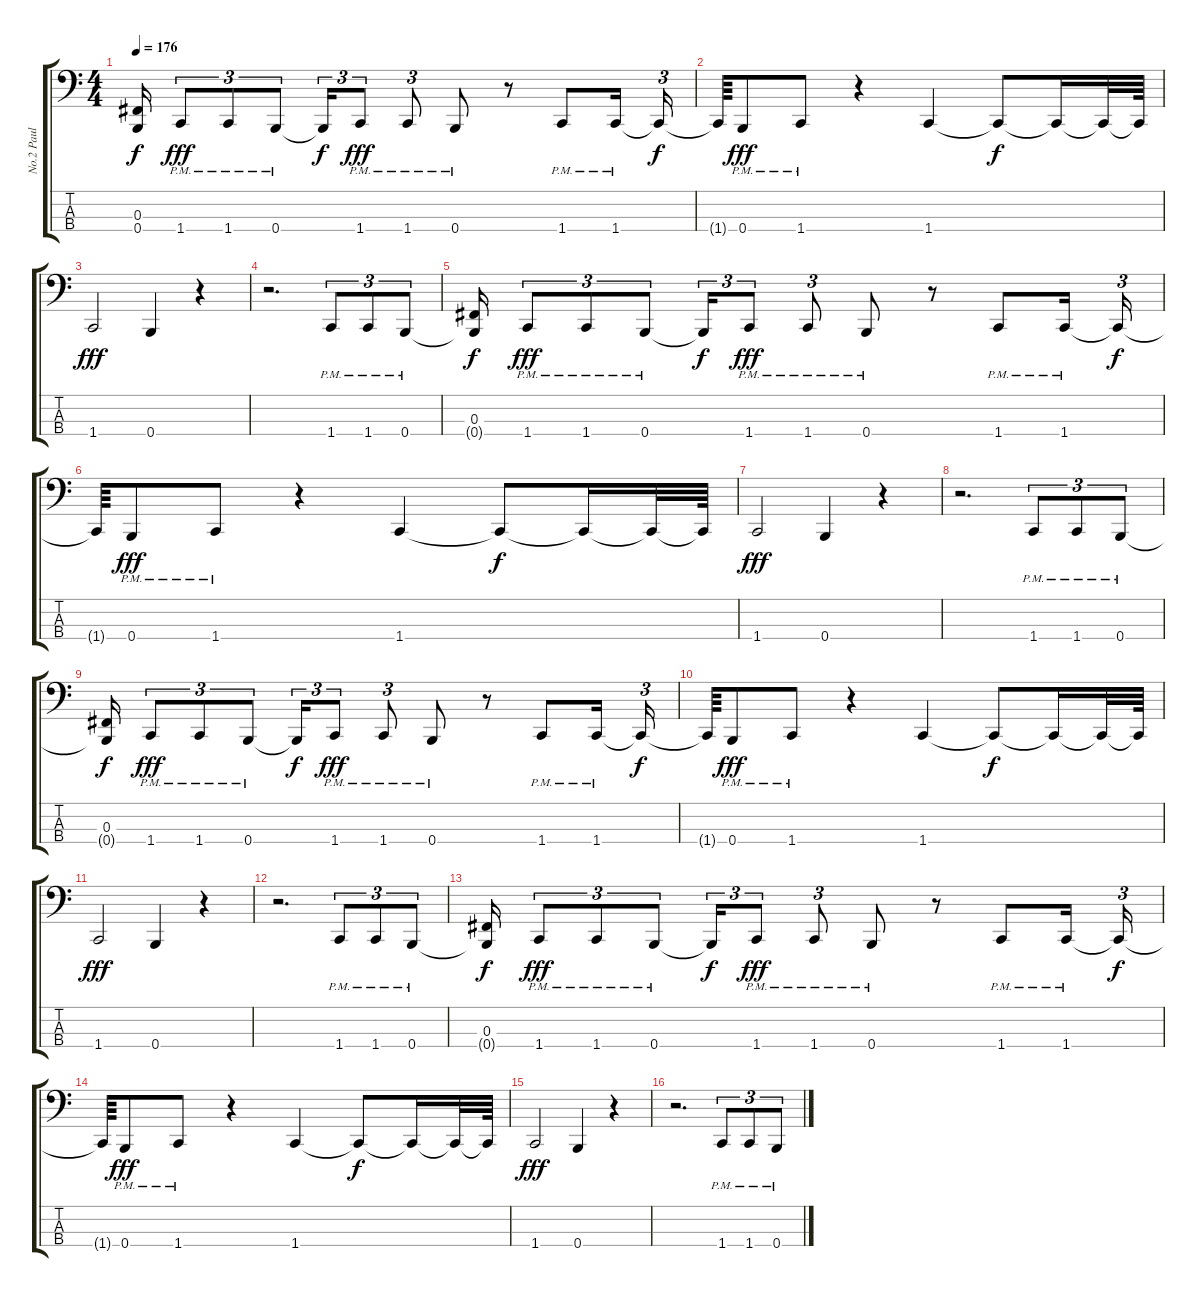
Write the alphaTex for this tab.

\track ("No.2 Paul" "No.2 Paul") {instrument fretlessbass}
\staff {score tabs}
\tuning (E2 B1 Gb1 B0) {hide}
\ts (4 4)
\tempo 176
\clef f4
\ks c
(0.3 0.4{t}).16{dy f} 1.4{pm}.8{tu (3 2) dy fff} 1.4{pm}.8{tu (3 2)} 0.4{pm}.8{tu (3 2)} 0.4{t}.16{tu (3 2) dy f} 1.4{pm}.8{tu (3 2) dy fff} 1.4{pm}.8{tu (3 2)} 0.4{pm}.8 r.8 1.4{pm}.8 1.4{pm}.16 1.4{t}.16{tu (3 2) dy f} |
1.4{t}.64 0.4{pm}.8{dy fff} 1.4{pm}.8 r.4 1.4.4 1.4{t}.8{dy f} 1.4{t}.16 1.4{t}.32 1.4{t}.64 |
1.4.2{dy fff} 0.4.4 r.4 |
r.2{d} 1.4{pm}.8{tu (3 2)} 1.4{pm}.8{tu (3 2)} 0.4{pm}.8{tu (3 2)} |
(0.3 0.4{t}).16{dy f} 1.4{pm}.8{tu (3 2) dy fff} 1.4{pm}.8{tu (3 2)} 0.4{pm}.8{tu (3 2)} 0.4{t}.16{tu (3 2) dy f} 1.4{pm}.8{tu (3 2) dy fff} 1.4{pm}.8{tu (3 2)} 0.4{pm}.8 r.8 1.4{pm}.8 1.4{pm}.16 1.4{t}.16{tu (3 2) dy f} |
1.4{t}.64 0.4{pm}.8{dy fff} 1.4{pm}.8 r.4 1.4.4 1.4{t}.8{dy f} 1.4{t}.16 1.4{t}.32 1.4{t}.64 |
1.4.2{dy fff} 0.4.4 r.4 |
r.2{d} 1.4{pm}.8{tu (3 2)} 1.4{pm}.8{tu (3 2)} 0.4{pm}.8{tu (3 2)} |
(0.3 0.4{t}).16{dy f} 1.4{pm}.8{tu (3 2) dy fff} 1.4{pm}.8{tu (3 2)} 0.4{pm}.8{tu (3 2)} 0.4{t}.16{tu (3 2) dy f} 1.4{pm}.8{tu (3 2) dy fff} 1.4{pm}.8{tu (3 2)} 0.4{pm}.8 r.8 1.4{pm}.8 1.4{pm}.16 1.4{t}.16{tu (3 2) dy f} |
1.4{t}.64 0.4{pm}.8{dy fff} 1.4{pm}.8 r.4 1.4.4 1.4{t}.8{dy f} 1.4{t}.16 1.4{t}.32 1.4{t}.64 |
1.4.2{dy fff} 0.4.4 r.4 |
r.2{d} 1.4{pm}.8{tu (3 2)} 1.4{pm}.8{tu (3 2)} 0.4{pm}.8{tu (3 2)} |
(0.3 0.4{t}).16{dy f} 1.4{pm}.8{tu (3 2) dy fff} 1.4{pm}.8{tu (3 2)} 0.4{pm}.8{tu (3 2)} 0.4{t}.16{tu (3 2) dy f} 1.4{pm}.8{tu (3 2) dy fff} 1.4{pm}.8{tu (3 2)} 0.4{pm}.8 r.8 1.4{pm}.8 1.4{pm}.16 1.4{t}.16{tu (3 2) dy f} |
1.4{t}.64 0.4{pm}.8{dy fff} 1.4{pm}.8 r.4 1.4.4 1.4{t}.8{dy f} 1.4{t}.16 1.4{t}.32 1.4{t}.64 |
1.4.2{dy fff} 0.4.4 r.4 |
r.2{d} 1.4{pm}.8{tu (3 2)} 1.4{pm}.8{tu (3 2)} 0.4{pm}.8{tu (3 2)}
